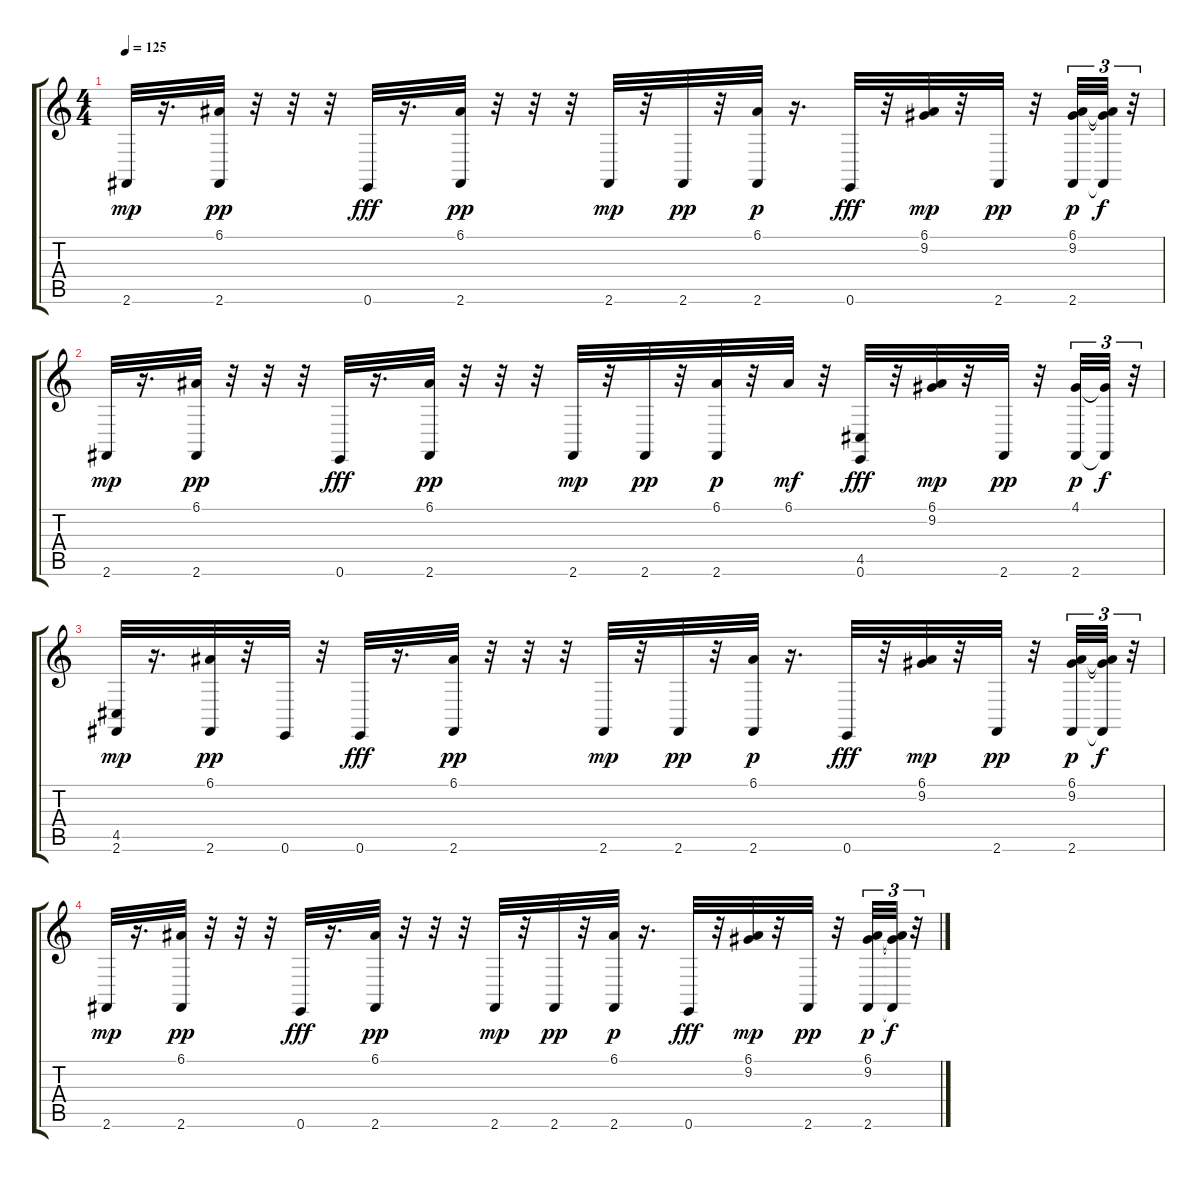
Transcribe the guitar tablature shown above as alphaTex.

\track "" {instrument acousticgrandpiano}
\staff {score tabs}
\tuning (E4 B3 G3 D3 A2 E2) {hide}
\ts (4 4)
\tempo 125
\clef g2
\ks c
2.6.32{dy mp} r.16{d} (6.1 2.6).32{dy pp} r.32 r.32 r.32 0.6.32{dy fff} r.16{d} (6.1 2.6).32{dy pp} r.32 r.32 r.32 2.6.32{dy mp} r.32 2.6.32{dy pp} r.32 (6.1 2.6).32{dy p} r.16{d} 0.6.32{dy fff} r.32 (6.1 9.2).32{dy mp} r.32 2.6.32{dy pp} r.32 (6.1 9.2 2.6).32{tu (3 2) dy p} (6.1{t} 9.2{t} 2.6{t}).32{tu (3 2) dy f} r.32{tu (3 2)} |
2.6.32{dy mp} r.16{d} (6.1 2.6).32{dy pp} r.32 r.32 r.32 0.6.32{dy fff} r.16{d} (6.1 2.6).32{dy pp} r.32 r.32 r.32 2.6.32{dy mp} r.32 2.6.32{dy pp} r.32 (6.1 2.6).32{dy p} r.32 6.1.32{dy mf} r.32 (4.5 0.6).32{dy fff} r.32 (6.1 9.2).32{dy mp} r.32 2.6.32{dy pp} r.32 (4.1 2.6).32{tu (3 2) dy p} (4.1{t} 2.6{t}).32{tu (3 2) dy f} r.32{tu (3 2)} |
(4.5 2.6).32{dy mp} r.16{d} (6.1 2.6).32{dy pp} r.32 0.6.32 r.32 0.6.32{dy fff} r.16{d} (6.1 2.6).32{dy pp} r.32 r.32 r.32 2.6.32{dy mp} r.32 2.6.32{dy pp} r.32 (6.1 2.6).32{dy p} r.16{d} 0.6.32{dy fff} r.32 (6.1 9.2).32{dy mp} r.32 2.6.32{dy pp} r.32 (6.1 9.2 2.6).32{tu (3 2) dy p} (6.1{t} 9.2{t} 2.6{t}).32{tu (3 2) dy f} r.32{tu (3 2)} |
2.6.32{dy mp} r.16{d} (6.1 2.6).32{dy pp} r.32 r.32 r.32 0.6.32{dy fff} r.16{d} (6.1 2.6).32{dy pp} r.32 r.32 r.32 2.6.32{dy mp} r.32 2.6.32{dy pp} r.32 (6.1 2.6).32{dy p} r.16{d} 0.6.32{dy fff} r.32 (6.1 9.2).32{dy mp} r.32 2.6.32{dy pp} r.32 (6.1 9.2 2.6).32{tu (3 2) dy p} (6.1{t} 9.2{t} 2.6{t}).32{tu (3 2) dy f} r.32{tu (3 2)}
